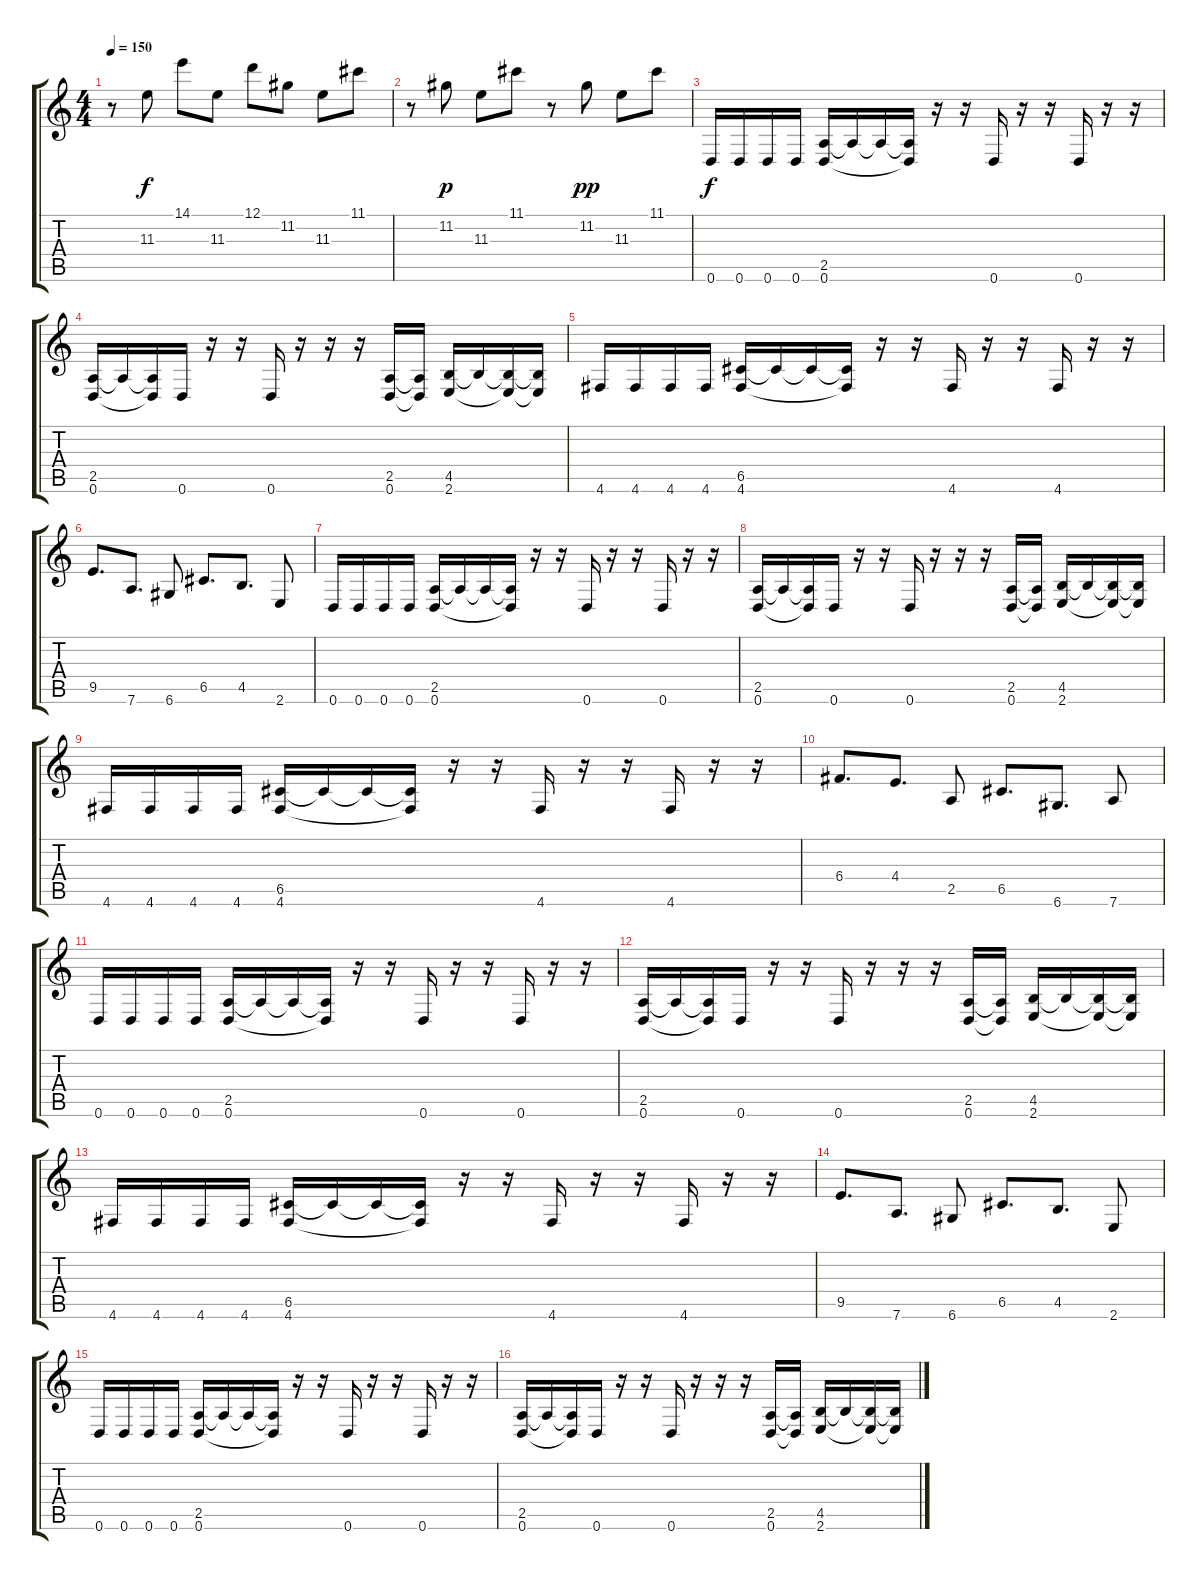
\track "" {instrument distortionguitar}
\staff {score tabs}
\tuning (D4 A3 F3 C3 G2 D2) {hide}
\ts (4 4)
\tempo 150
\clef g2
\ks c
r.8{dy f} 11.3.8 14.1.8 11.3.8 12.1.8 11.2.8 11.3.8 11.1.8 |
r.8 11.2.8{dy p} 11.3.8 11.1.8 r.8 11.2.8{dy pp} 11.3.8 11.1.8 |
0.6.16{dy f} 0.6.16 0.6.16 0.6.16 (2.5 0.6).16 2.5{t}.16 2.5{t}.16 (2.5{t} 0.6{t}).16 r.16 r.16 0.6.16 r.16 r.16 0.6.16 r.16 r.16 |
(2.5 0.6).16 2.5{t}.16 (2.5{t} 0.6{t}).16 0.6.16 r.16 r.16 0.6.16 r.16 r.16 r.16 (2.5 0.6).16 (2.5{t} 0.6{t}).16 (4.5 2.6).16 4.5{t}.16 (4.5{t} 2.6{t}).16 (4.5{t} 2.6{t}).16 |
4.6.16 4.6.16 4.6.16 4.6.16 (6.5 4.6).16 6.5{t}.16 6.5{t}.16 (6.5{t} 4.6{t}).16 r.16 r.16 4.6.16 r.16 r.16 4.6.16 r.16 r.16 |
9.5.8{d} 7.6.8{d} 6.6.8 6.5.8{d} 4.5.8{d} 2.6.8 |
0.6.16 0.6.16 0.6.16 0.6.16 (2.5 0.6).16 2.5{t}.16 2.5{t}.16 (2.5{t} 0.6{t}).16 r.16 r.16 0.6.16 r.16 r.16 0.6.16 r.16 r.16 |
(2.5 0.6).16 2.5{t}.16 (2.5{t} 0.6{t}).16 0.6.16 r.16 r.16 0.6.16 r.16 r.16 r.16 (2.5 0.6).16 (2.5{t} 0.6{t}).16 (4.5 2.6).16 4.5{t}.16 (4.5{t} 2.6{t}).16 (4.5{t} 2.6{t}).16 |
4.6.16 4.6.16 4.6.16 4.6.16 (6.5 4.6).16 6.5{t}.16 6.5{t}.16 (6.5{t} 4.6{t}).16 r.16 r.16 4.6.16 r.16 r.16 4.6.16 r.16 r.16 |
6.4.8{d} 4.4.8{d} 2.5.8 6.5.8{d} 6.6.8{d} 7.6.8 |
0.6.16 0.6.16 0.6.16 0.6.16 (2.5 0.6).16 2.5{t}.16 2.5{t}.16 (2.5{t} 0.6{t}).16 r.16 r.16 0.6.16 r.16 r.16 0.6.16 r.16 r.16 |
(2.5 0.6).16 2.5{t}.16 (2.5{t} 0.6{t}).16 0.6.16 r.16 r.16 0.6.16 r.16 r.16 r.16 (2.5 0.6).16 (2.5{t} 0.6{t}).16 (4.5 2.6).16 4.5{t}.16 (4.5{t} 2.6{t}).16 (4.5{t} 2.6{t}).16 |
4.6.16 4.6.16 4.6.16 4.6.16 (6.5 4.6).16 6.5{t}.16 6.5{t}.16 (6.5{t} 4.6{t}).16 r.16 r.16 4.6.16 r.16 r.16 4.6.16 r.16 r.16 |
9.5.8{d} 7.6.8{d} 6.6.8 6.5.8{d} 4.5.8{d} 2.6.8 |
0.6.16 0.6.16 0.6.16 0.6.16 (2.5 0.6).16 2.5{t}.16 2.5{t}.16 (2.5{t} 0.6{t}).16 r.16 r.16 0.6.16 r.16 r.16 0.6.16 r.16 r.16 |
(2.5 0.6).16 2.5{t}.16 (2.5{t} 0.6{t}).16 0.6.16 r.16 r.16 0.6.16 r.16 r.16 r.16 (2.5 0.6).16 (2.5{t} 0.6{t}).16 (4.5 2.6).16 4.5{t}.16 (4.5{t} 2.6{t}).16 (4.5{t} 2.6{t}).16
